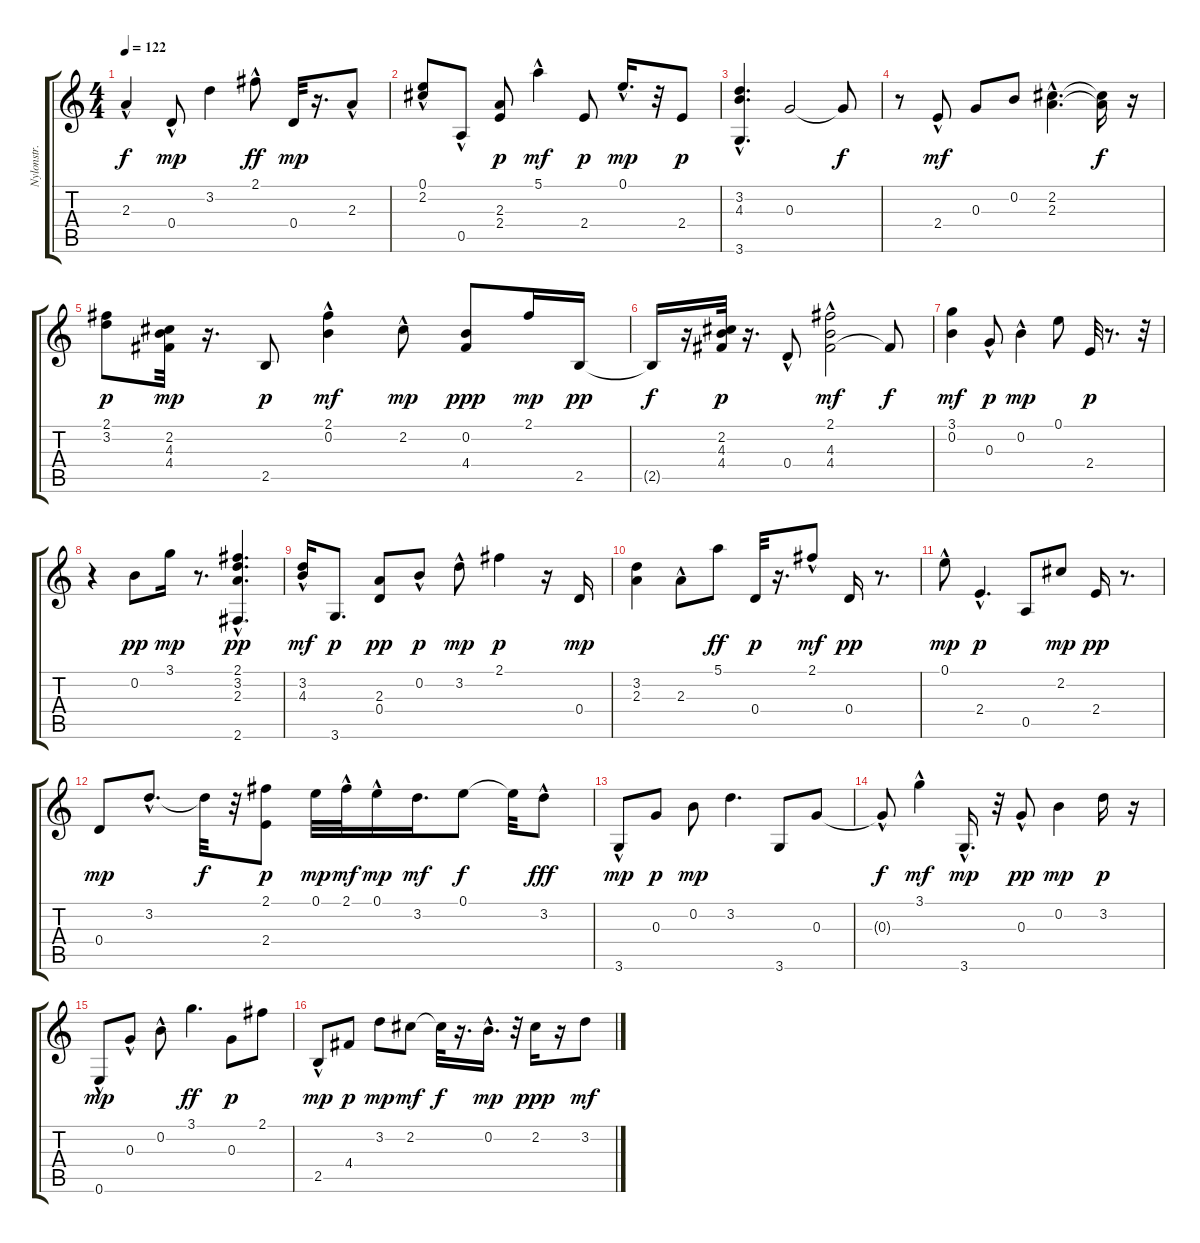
\track (" Nylonstr. Gt.*merged" " Nylonstr.") {instrument acousticguitarnylon}
\staff {score tabs}
\tuning (E4 B3 G3 D3 A2 E2) {hide}
\ts (4 4)
\tempo 122
\clef g2
\ks c
2.3{hac t}.4{dy f} 0.4{hac}.8{dy mp} 3.2.4 2.1{hac}.8{dy ff} 0.4.32{dy mp} r.16{d} 2.3{hac}.8 |
(0.1 2.2{hac}).8 0.5{hac}.8 (2.3 2.4).8{dy p} 5.1{hac}.4{dy mf} 2.4.8{dy p} 0.1{hac}.16{d dy mp} r.32 2.4.8{dy p} |
(3.2{hac} 4.3{hac} 3.6{hac}).4{d} 0.3.2 0.3{t}.8{dy f} |
r.8 2.4{hac}.8{dy mf} 0.3.8 0.2.8 (2.2{hac} 2.3{hac}).4{d} (2.2{t} 2.3{t}).16{dy f} r.16 |
(2.1 3.2).8{dy p} (2.2 4.3 4.4).32{dy mp} r.16{d} 2.5.8{dy p} (2.1{hac} 0.2).4{dy mf} 2.2{hac}.8{dy mp} (0.2 4.4).8{dy ppp} 2.1.16{dy mp} 2.5.16{dy pp} |
2.5{t}.16{dy f} r.16 (2.2 4.3 4.4).32{dy p} r.16{d} 0.4{hac}.8 (2.1{hac} 4.3 4.4).2{dy mf} 4.4{t}.8{dy f} |
(3.1 0.2).4{dy mf} 0.3{hac}.8{dy p} 0.2{hac}.4{dy mp} 0.1.8 2.4.32{dy p} r.8{d} r.32 |
r.4 0.2.8{dy pp} 3.1.16{dy mp} r.8{d} (2.1{hac} 3.2 2.3 2.6).4{d dy pp} |
(3.2{hac} 4.3).16{dy mf} 3.6.8{d dy p} (2.3 0.4).8{dy pp} 0.2{hac}.8{dy p} 3.2{hac}.8{dy mp} 2.1.4{dy p} r.16 0.4.16{dy mp} |
(3.2 2.3).4 2.3{hac}.8 5.1.8{dy ff} 0.4.32{dy p} r.16{d} 2.1{hac}.8{dy mf} 0.4.16{dy pp} r.8{d} |
0.1{hac}.8{dy mp} 2.4{hac}.4{d dy p} 0.5.8 2.2.8{dy mp} 2.4.16{dy pp} r.8{d} |
0.4.8{dy mp} 3.2{hac}.8{d} 3.2{t}.32{dy f} r.32 (2.1 2.4).8{dy p} 0.1.32{dy mp} 2.1{hac}.32{dy mf} 0.1{hac}.16{dy mp} 3.2.16{d dy mf} 0.1.8{dy f} 0.1{t}.32 3.2{hac}.8{dy fff} |
3.6{hac}.8{dy mp} 0.3.8{dy p} 0.2.8{dy mp} 3.2.4{d} 3.6.8 0.3.8 |
0.3{hac t}.8{dy f} 3.1{hac}.4{dy mf} 3.6{hac}.16{d dy mp} r.32 0.3{hac}.8{dy pp} 0.2.4{dy mp} 3.2.16{dy p} r.16 |
0.6{hac}.8{dy mp} 0.3{hac}.8 0.2{hac}.8 3.1.4{d dy ff} 0.3.8{dy p} 2.1.8 |
2.5{hac}.8{dy mp} 4.4.8{dy p} 3.2.8{dy mp} 2.2.8{dy mf} 2.2{t}.32{dy f} r.16{d} 0.2{hac}.16{d dy mp} r.32 2.2.16{dy ppp} r.16 3.2.8{dy mf}
